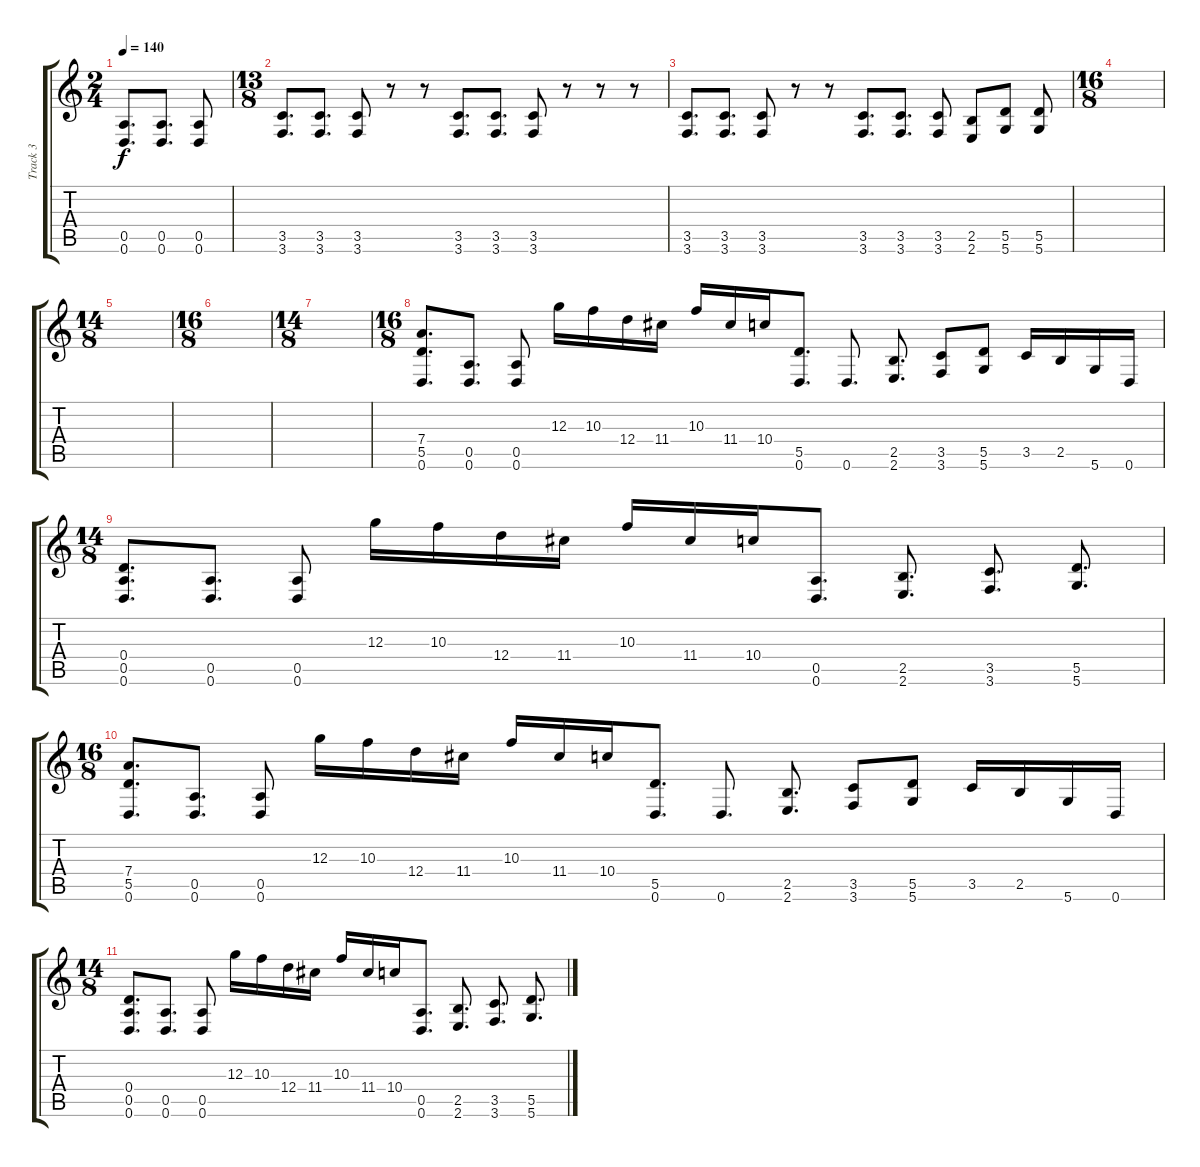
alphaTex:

\track ("Track 3" "Track 3") {instrument overdrivenguitar}
\staff {score tabs}
\tuning (E4 B3 G3 D3 A2 D2) {hide}
\ts (2 4)
\tempo 140
\clef g2
\ks c
(0.5 0.6).8{d dy f} (0.5 0.6).8{d} (0.5 0.6).8 |
\ts (13 8)
(3.5 3.6).8{d} (3.5 3.6).8{d} (3.5 3.6).8 r.8 r.8 (3.5 3.6).8{d} (3.5 3.6).8{d} (3.5 3.6).8 r.8 r.8 r.8 |
(3.5 3.6).8{d} (3.5 3.6).8{d} (3.5 3.6).8 r.8 r.8 (3.5 3.6).8{d} (3.5 3.6).8{d} (3.5 3.6).8 (2.5 2.6).8 (5.5 5.6).8 (5.5 5.6).8 |
\ts (16 8)
|
\ts (14 8)
|
\ts (16 8)
|
\ts (14 8)
|
\ts (16 8)
(7.4 5.5 0.6).8{d} (0.5 0.6).8{d} (0.5 0.6).8 12.3.16 10.3.16 12.4.16 11.4.16 10.3.16 11.4.16 10.4.16 (5.5 0.6).8{d} 0.6.8{d} (2.5 2.6).8{d} (3.5 3.6).8 (5.5 5.6).8 3.5.16 2.5.16 5.6.16 0.6.16 |
\ts (14 8)
(0.4 0.5 0.6).8{d} (0.5 0.6).8{d} (0.5 0.6).8 12.3.16 10.3.16 12.4.16 11.4.16 10.3.16 11.4.16 10.4.16 (0.5 0.6).8{d} (2.5 2.6).8{d} (3.5 3.6).8{d} (5.5 5.6).8{d} |
\ts (16 8)
(7.4 5.5 0.6).8{d} (0.5 0.6).8{d} (0.5 0.6).8 12.3.16 10.3.16 12.4.16 11.4.16 10.3.16 11.4.16 10.4.16 (5.5 0.6).8{d} 0.6.8{d} (2.5 2.6).8{d} (3.5 3.6).8 (5.5 5.6).8 3.5.16 2.5.16 5.6.16 0.6.16 |
\ts (14 8)
(0.4 0.5 0.6).8{d} (0.5 0.6).8{d} (0.5 0.6).8 12.3.16 10.3.16 12.4.16 11.4.16 10.3.16 11.4.16 10.4.16 (0.5 0.6).8{d} (2.5 2.6).8{d} (3.5 3.6).8{d} (5.5 5.6).8{d}
